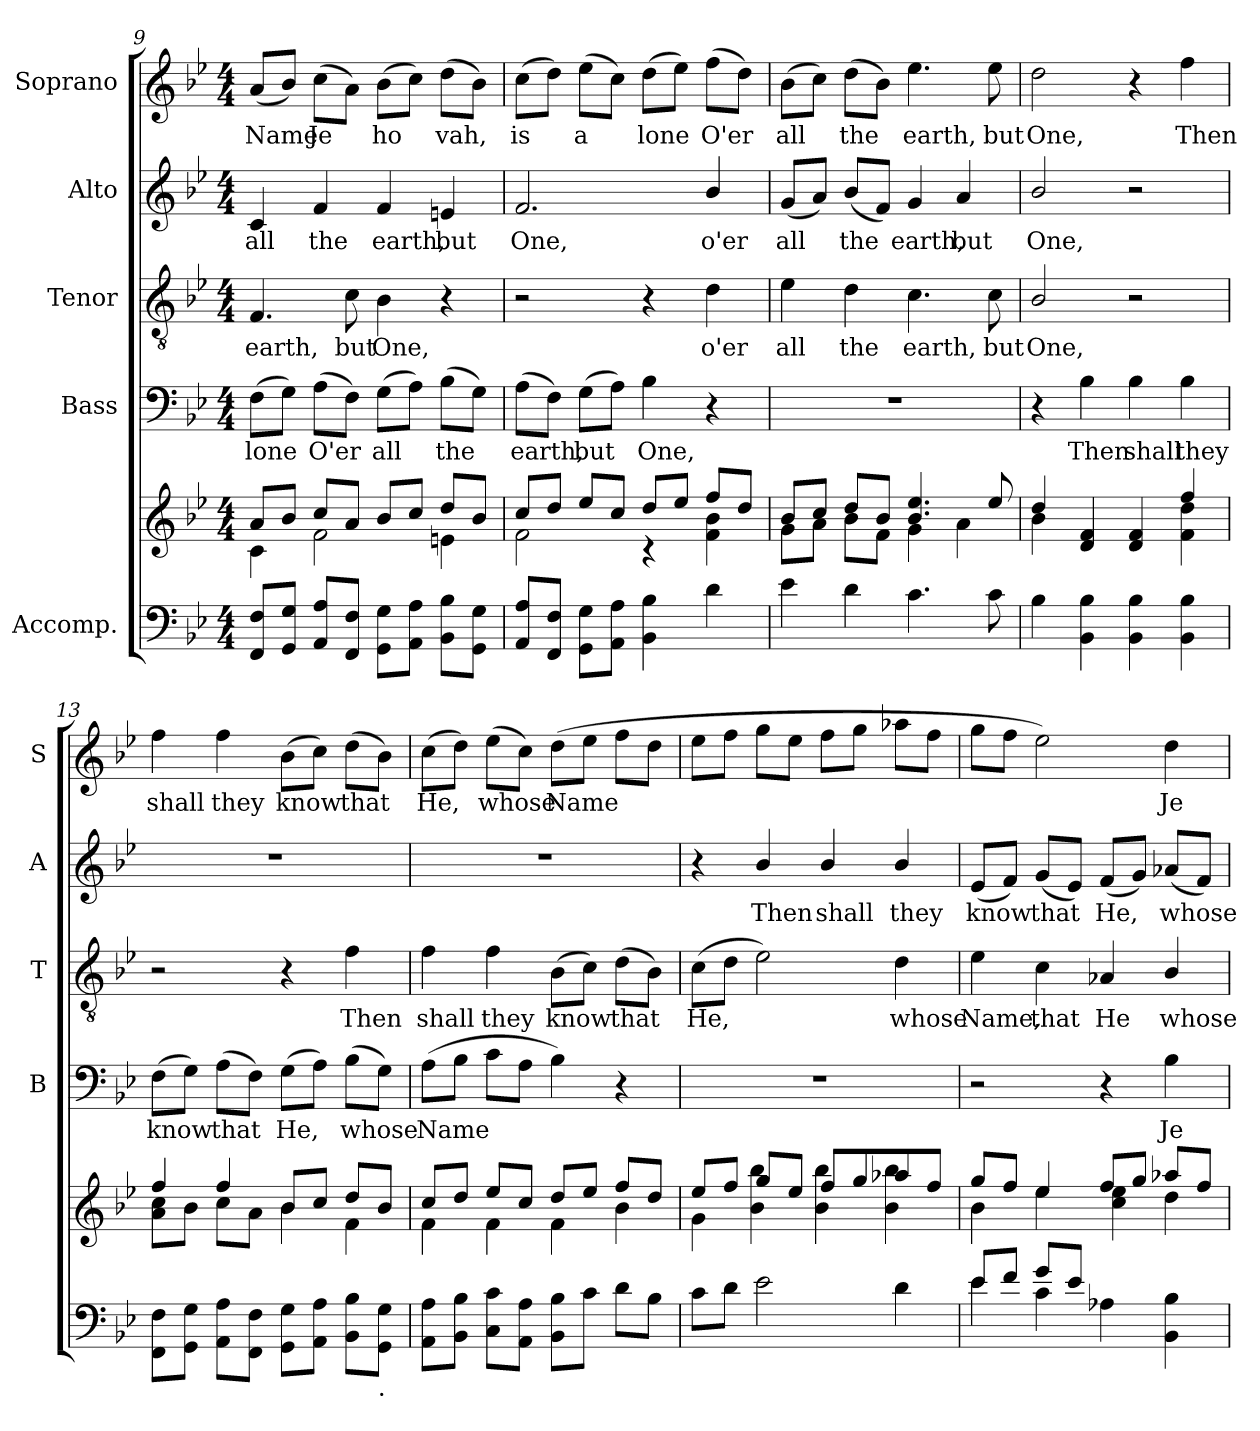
**kern	**kern	**kern	**text	**kern	**text	**kern	**text	**kern	**text
*part5	*part5	*part4	*part4	*part3	*part3	*part2	*part2	*part1	*part1
*staff6	*staff5	*staff4	*staff4	*staff3	*staff3	*staff2	*staff2	*staff1	*staff1
*I"Accomp.	*	*I"Bass	*	*I"Tenor	*	*I"Alto	*	*I"Soprano	*
*	*	*I'B	*	*I'T	*	*I'A	*	*I'S	*
*clefF4	*clefG2	*clefF4	*	*clefGv2	*	*clefG2	*	*clefG2	*
*k[b-e-]	*k[b-e-]	*k[b-e-]	*	*k[b-e-]	*	*k[b-e-]	*	*k[b-e-]	*
*B-:	*B-:	*B-:	*	*B-:	*	*B-:	*	*B-:	*
*M4/4	*M4/4	*M4/4	*	*M4/4	*	*M4/4	*	*M4/4	*
=9	=9	=9	=9	=9	=9	=9	=9	=9	=9
*	*^	*	*	*	*	*	*	*	*
!	!	!	!	!LO:LY:b	!	!LO:LY:b	!	!LO:LY:b	!	!LO:LY:b
8FF/ 8F/L	8a/L	4c\	(>8F\L	-lone	4.F/	earth,	4c/	all	(<8a/L	Name
8GG/ 8G/J	8b-/J	.	8G\J)	.	.	.	.	.	8b-/J)	.
!	!	!	!	!LO:LY:b	!	!	!	!LO:LY:b	!	!LO:LY:b
8AA/ 8A/L	8cc/L	2f\	(>8A\L	O'er	.	.	4f/	the	(>8cc\L	Je­
!	!	!	!	!	!	!LO:LY:b	!	!	!	!
8FF/ 8F/J	8a/J	.	8F\J)	.	8c\	but	.	.	8a\J)	.
!	!	!	!	!LO:LY:b	!	!LO:LY:b	!	!LO:LY:b	!	!LO:LY:b
8GG\ 8G\L	8b-/L	.	(>8G\L	all	4B-\	One,	4f/	earth,	(>8b-\L	ho­
8AA\ 8A\J	8cc/J	.	8A\J)	.	.	.	.	.	8cc\J)	.
!	!	!	!	!LO:LY:b	!	!	!	!LO:LY:b	!	!LO:LY:b
8BB-\ 8B-\L	8dd/L	4en\	(>8B-\L	the	4r	.	4en/	but	(>8dd\L	vah,
8GG\ 8G\J	8b-/J	.	8G\J)	.	.	.	.	.	8b-\J)	.
!!LO:PB:g=z
=10	=10	=10	=10	=10	=10	=10	=10	=10	=10	=10
!	!	!	!	!LO:LY:b	!	!	!	!LO:LY:b	!	!LO:LY:b
8AA/ 8A/L	8cc/L	2f\	(>8A\L	earth,	2r	.	2.f/	One,	(>8cc\L	is
8FF/ 8F/J	8dd/J	.	8F\J)	.	.	.	.	.	8dd\J)	.
!	!	!	!	!LO:LY:b	!	!	!	!	!	!LO:LY:b
8GG\ 8G\L	8ee-/L	.	(>8G\L	but	.	.	.	.	(>8ee-\L	a­
8AA\ 8A\J	8cc/J	.	8A\J)	.	.	.	.	.	8cc\J)	.
!	!	!	!	!LO:LY:b	!	!	!	!	!	!LO:LY:b
4BB-\ 4B-\	8dd/L	4rc	4B-\	One,	4r	.	.	.	(>8dd\L	lone
.	8ee-/J	.	.	.	.	.	.	.	8ee-\J)	.
!	!	!	!	!	!	!LO:LY:b	!	!LO:LY:b	!	!LO:LY:b
4d\	8ff/L	4f\ 4b-\	4r	.	4d\	o'er	4b-/	o'er	(>8ff\L	O'er
.	8dd/J	.	.	.	.	.	.	.	8dd\J)	.
=11	=11	=11	=11	=11	=11	=11	=11	=11	=11	=11
!	!	!	!	!	!	!LO:LY:b	!	!LO:LY:b	!	!LO:LY:b
4e-\	8b-/L	8g\L	1r	.	4e-\	all	(<8g/L	all	(>8b-\L	all
.	8cc/J	8a\J	.	.	.	.	8a/J)	.	8cc\J)	.
!	!	!	!	!	!	!LO:LY:b	!	!LO:LY:b	!	!LO:LY:b
4d\	8dd/L	8b-\L	.	.	4d\	the	(<8b-/L	the	(>8dd\L	the
.	8b-/J	8f\J	.	.	.	.	8f/J)	.	8b-\J)	.
!	!	!	!	!	!	!LO:LY:b	!	!LO:LY:b	!	!LO:LY:b
4.c\	4.b-/ 4.ee-/	4g\	.	.	4.c\	earth,	4g/	earth,	4.ee-\	earth,
!	!	!	!	!	!	!	!	!LO:LY:b	!	!
.	.	4a\	.	.	.	.	4a/	but	.	.
!	!	!	!	!	!	!LO:LY:b	!	!	!	!LO:LY:b
8c\	8ee-/	.	.	.	8c\	but	.	.	8ee-\	but
=12	=12	=12	=12	=12	=12	=12	=12	=12	=12	=12
!	!	!	!	!	!	!LO:LY:b	!	!LO:LY:b	!	!LO:LY:b
4B-\	4dd/	4b-\	4r	.	2B-/	One,	2b-/	One,	2dd\	One,
!	!	!	!	!LO:LY:b	!	!	!	!	!	!
4BB-\ 4B-\	4d/ 4f/	4ryy	4B-\	Then	.	.	.	.	.	.
!	!	!	!	!LO:LY:b	!	!	!	!	!	!
4BB-\ 4B-\	4d/ 4f/	4ryy	4B-\	shall	2r	.	2r	.	4r	.
!	!	!	!	!LO:LY:b	!	!	!	!	!	!LO:LY:b
4BB-\ 4B-\	4ff/	4f\ 4dd\	4B-\	they	.	.	.	.	4ff\	Then
=13	=13	=13	=13	=13	=13	=13	=13	=13	=13	=13
!	!	!	!	!LO:LY:b	!	!	!	!	!	!LO:LY:b
8FF\ 8F\L	4ff/	8a\ 8cc\L	(>8F\L	know	2r	.	1r	.	4ff\	shall
8GG\ 8G\J	.	8b-\J	8G\J)	.	.	.	.	.	.	.
!	!	!	!	!LO:LY:b	!	!	!	!	!	!LO:LY:b
8AA\ 8A\L	4ff/	8cc\L	(>8A\L	that	.	.	.	.	4ff\	they
8FF\ 8F\J	.	8a\J	8F\J)	.	.	.	.	.	.	.
!	!	!	!	!LO:LY:b	!	!	!	!	!	!LO:LY:b
8GG\ 8G\L	8b-/L	4b-\	(>8G\L	He,	4r	.	.	.	(>8b-\L	know
8AA\ 8A\J	8cc/J	.	8A\J)	.	.	.	.	.	8cc\J)	.
!	!	!	!	!LO:LY:b	!	!LO:LY:b	!	!	!	!LO:LY:b
8BB-\ 8B-\L	8dd/L	4f\	(>8B-\L	whose	4f\	Then	.	.	(>8dd\L	that
!LO:TX:b:t=.	!	!	!	!	!	!	!	!	!	!
8GG\ 8G\J	8b-/J	.	8G\J)	.	.	.	.	.	8b-\J)	.
!!LO:LB:g=z
=14	=14	=14	=14	=14	=14	=14	=14	=14	=14	=14
*^	*	*	*	*	*	*	*	*	*	*
!	!	!	!	!	!LO:LY:b	!	!LO:LY:b	!	!	!	!LO:LY:b
1ryy	8AA\ 8A\L	8cc/L	4f\	(>8A\L	Name	4f\	shall	1r	.	(>8cc\L	He,
.	8BB-\ 8B-\J	8dd/J	.	8B-\J	.	.	.	.	.	8dd\J)	.
!	!	!	!	!	!	!	!LO:LY:b	!	!	!	!LO:LY:b
.	8C\ 8c\L	8ee-/L	4f\	8c\L	.	4f\	they	.	.	(>8ee-\L	whose
.	8AA\ 8A\J	8cc/J	.	8A\J	.	.	.	.	.	8cc\J)	.
!	!	!	!	!	!	!	!LO:LY:b	!	!	!	!LO:LY:b
.	8BB-\ 8B-\L	8dd/L	4f\	4B-\)	.	(>8B-\L	know	.	.	(>8dd\L	Name
.	8c\J	8ee-/J	.	.	.	8c\J)	.	.	.	8ee-\J	.
!	!	!	!	!	!	!	!LO:LY:b	!	!	!	!
.	8d\L	8ff/L	4b-\	4r	.	(>8d\L	that	.	.	8ff\L	.
.	8B-\J	8dd/J	.	.	.	8B-\J)	.	.	.	8dd\J	.
=15	=15	=15	=15	=15	=15	=15	=15	=15	=15	=15	=15
!	!	!	!	!	!	!	!LO:LY:b	!	!	!	!
1ryy	8c\L	8ee-/L	4g\	1r	.	(>8c\L	He,	4r	.	8ee-\L	.
.	8d\J	8ff/J	.	.	.	8d\J	.	.	.	8ff\J	.
!	!	!	!	!	!	!	!	!	!LO:LY:b	!	!
.	2e-\	8gg/L	4b-\ 4bb-\	.	.	2e-\)	.	4b-/	Then	8gg\L	.
.	.	8ee-/J	.	.	.	.	.	.	.	8ee-\J	.
!	!	!	!	!	!	!	!	!	!LO:LY:b	!	!
.	.	8ff/L	4b-\ 4bb-\	.	.	.	.	4b-/	shall	8ff\L	.
.	.	8gg/	.	.	.	.	.	.	.	8gg\J	.
!	!	!	!	!	!	!	!LO:LY:b	!	!LO:LY:b	!	!
.	4d\	8aa-X/	4b-\ 4bb-\	.	.	4d\	whose	4b-/	they	8aa-X\L	.
.	.	8ff/J	.	.	.	.	.	.	.	8ff\J	.
=16	=16	=16	=16	=16	=16	=16	=16	=16	=16	=16	=16
!	!	!	!	!	!	!	!LO:LY:b	!	!LO:LY:b	!	!
8e-/L	4e-\	8gg/L	4b-\	2r	.	4e-\	Name,	(<8e-/L	know	8gg\L	.
8f/J	.	8ff/J	.	.	.	.	.	8f/J)	.	8ff\J	.
!	!	!	!	!	!	!	!LO:LY:b	!	!LO:LY:b	!	!
8g/L	4c\	4ee-/	4ee-\	.	.	4c\	that	(<8g/L	that	2ee-\)	.
8e-/J	.	.	.	.	.	.	.	8e-/J)	.	.	.
!	!	!	!	!	!	!	!LO:LY:b	!	!LO:LY:b	!	!
2ryy	4A-X\	8ff/L	4cc\ 4ee-\	4r	.	4A-X/	He	(<8f/L	He,	.	.
.	.	8gg/J	.	.	.	.	.	8g/J)	.	.	.
!	!	!	!	!	!LO:LY:b	!	!LO:LY:b	!	!LO:LY:b	!	!LO:LY:b
.	4BB-\ 4B-\	8aa-X/L	4dd\	4B-\	Je­	4B-/	whose	(<8a-X/L	whose	4dd\	Je-
.	.	8ff/J	.	.	.	.	.	8f/J)	.	.	.
*v	*v	*	*	*	*	*	*	*	*	*	*
*	*v	*v	*	*	*	*	*	*	*	*
=	=	=	=	=	=	=	=	=	=
*-	*-	*-	*-	*-	*-	*-	*-	*-	*-
